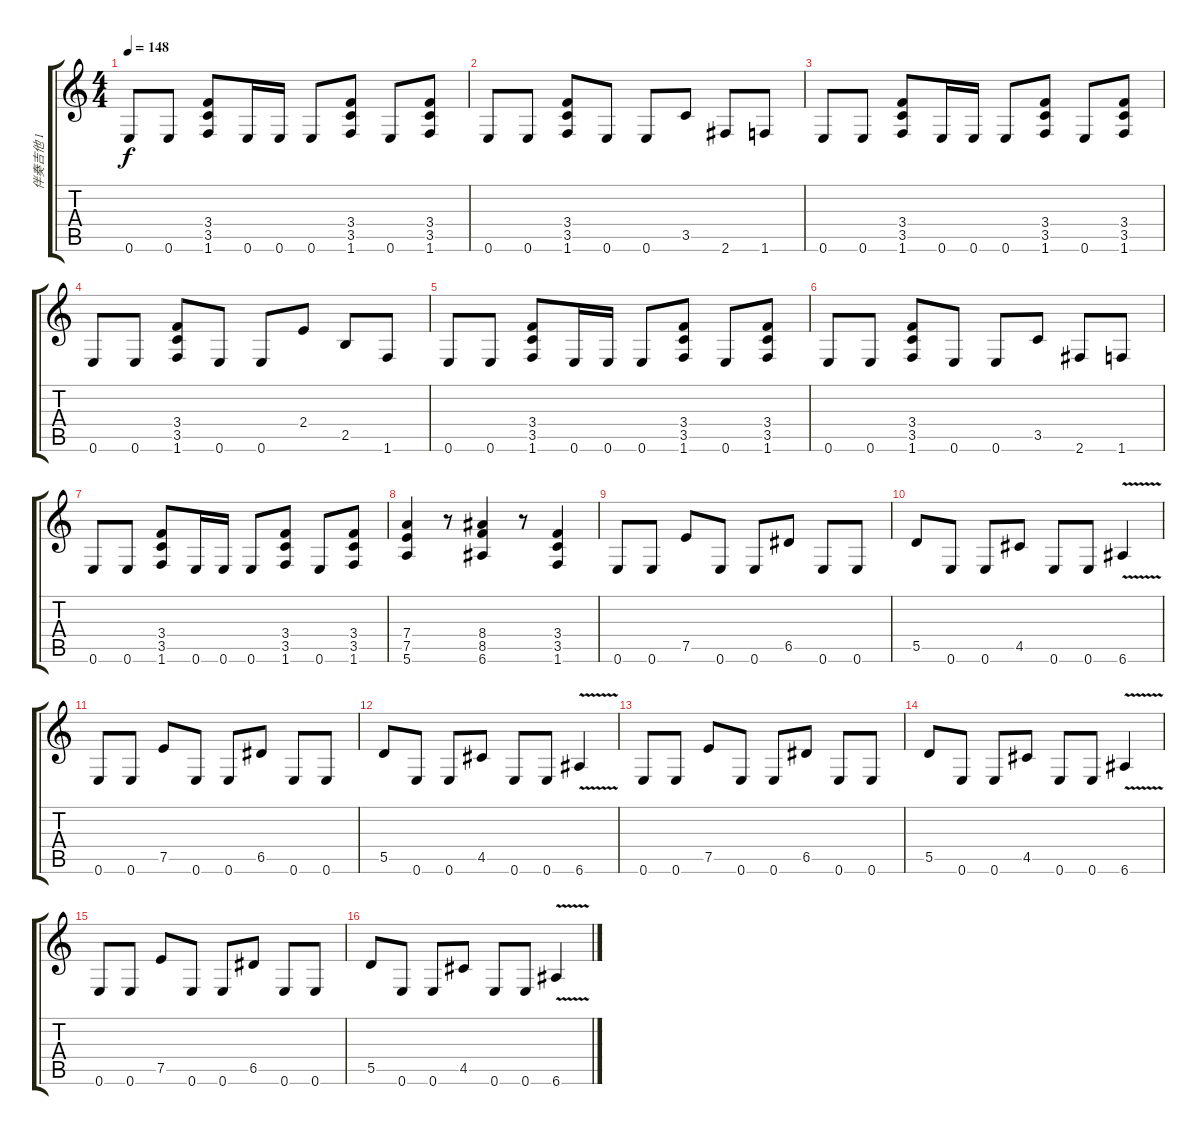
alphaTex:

\track ("伴奏吉他 1" "伴奏吉他 1") {instrument overdrivenguitar}
\staff {score tabs}
\tuning (E4 B3 G3 D3 A2 E2) {hide}
\ts (4 4)
\tempo 148
\clef g2
\ks c
0.6.8{dy f} 0.6.8 (3.4 3.5 1.6).8 0.6.16 0.6.16 0.6.8 (3.4 3.5 1.6).8 0.6.8 (3.4 3.5 1.6).8 |
0.6.8 0.6.8 (3.4 3.5 1.6).8 0.6.8 0.6.8 3.5.8 2.6.8 1.6.8 |
0.6.8 0.6.8 (3.4 3.5 1.6).8 0.6.16 0.6.16 0.6.8 (3.4 3.5 1.6).8 0.6.8 (3.4 3.5 1.6).8 |
0.6.8 0.6.8 (3.4 3.5 1.6).8 0.6.8 0.6.8 2.4.8 2.5.8 1.6.8 |
0.6.8 0.6.8 (3.4 3.5 1.6).8 0.6.16 0.6.16 0.6.8 (3.4 3.5 1.6).8 0.6.8 (3.4 3.5 1.6).8 |
0.6.8 0.6.8 (3.4 3.5 1.6).8 0.6.8 0.6.8 3.5.8 2.6.8 1.6.8 |
0.6.8 0.6.8 (3.4 3.5 1.6).8 0.6.16 0.6.16 0.6.8 (3.4 3.5 1.6).8 0.6.8 (3.4 3.5 1.6).8 |
(7.4 7.5 5.6).4 r.8 (8.4 8.5 6.6).4 r.8 (3.4 3.5 1.6).4 |
0.6.8 0.6.8 7.5.8 0.6.8 0.6.8 6.5.8 0.6.8 0.6.8 |
5.5.8 0.6.8 0.6.8 4.5.8 0.6.8 0.6.8 6.6{v}.4 |
0.6.8 0.6.8 7.5.8 0.6.8 0.6.8 6.5.8 0.6.8 0.6.8 |
5.5.8 0.6.8 0.6.8 4.5.8 0.6.8 0.6.8 6.6{v}.4 |
0.6.8 0.6.8 7.5.8 0.6.8 0.6.8 6.5.8 0.6.8 0.6.8 |
5.5.8 0.6.8 0.6.8 4.5.8 0.6.8 0.6.8 6.6{v}.4 |
0.6.8 0.6.8 7.5.8 0.6.8 0.6.8 6.5.8 0.6.8 0.6.8 |
5.5.8 0.6.8 0.6.8 4.5.8 0.6.8 0.6.8 6.6{v}.4
